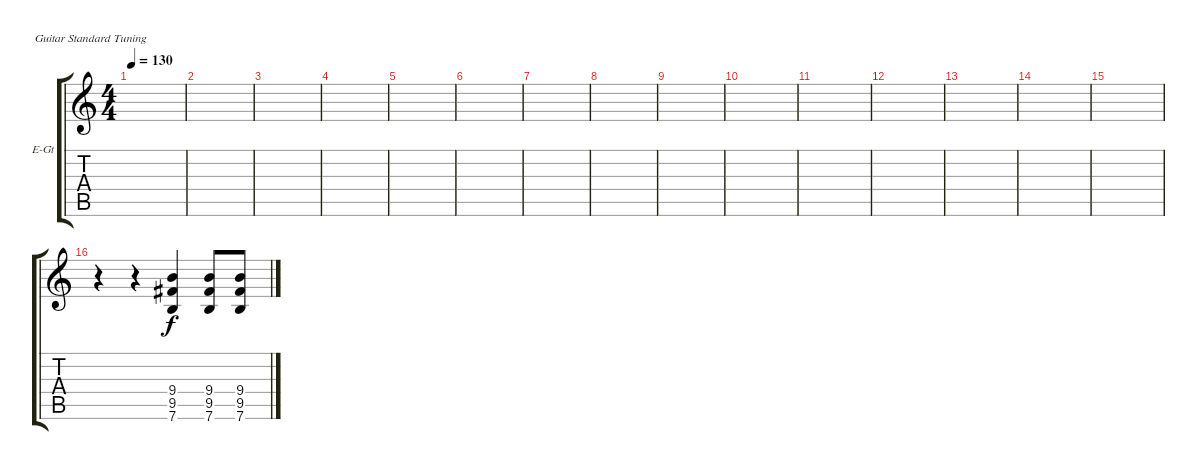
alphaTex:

\bracketExtendMode groupsimilarinstruments
\firstSystemTrackNameOrientation horizontal
\otherSystemsTrackNameOrientation horizontal
\track ("Electric Guitar" "E-Gt") {instrument distortionguitar}
\staff {score tabs}
\tuning (E4 B3 G3 D3 A2 E2)
\ts (4 4)
\tempo 130
\clef g2
\scale
0.333333
\ks c
|
\scale
0.333333 |
\scale
0.333333 |
\scale
0.333333 |
\scale
0.333333 |
\scale
0.333333 |
\scale
0.333333 |
\scale
0.333333 |
\scale
0.333333 |
\scale
0.333333 |
\scale
0.333333 |
\scale
0.333333 |
\scale
0.333333 |
\scale
0.333333 |
\scale
0.333333 |
\scale
0.333333 r.4 r.4 (7.6 9.5 9.4).4 (7.6 9.5 9.4).8 (7.6 9.5 9.4).8
